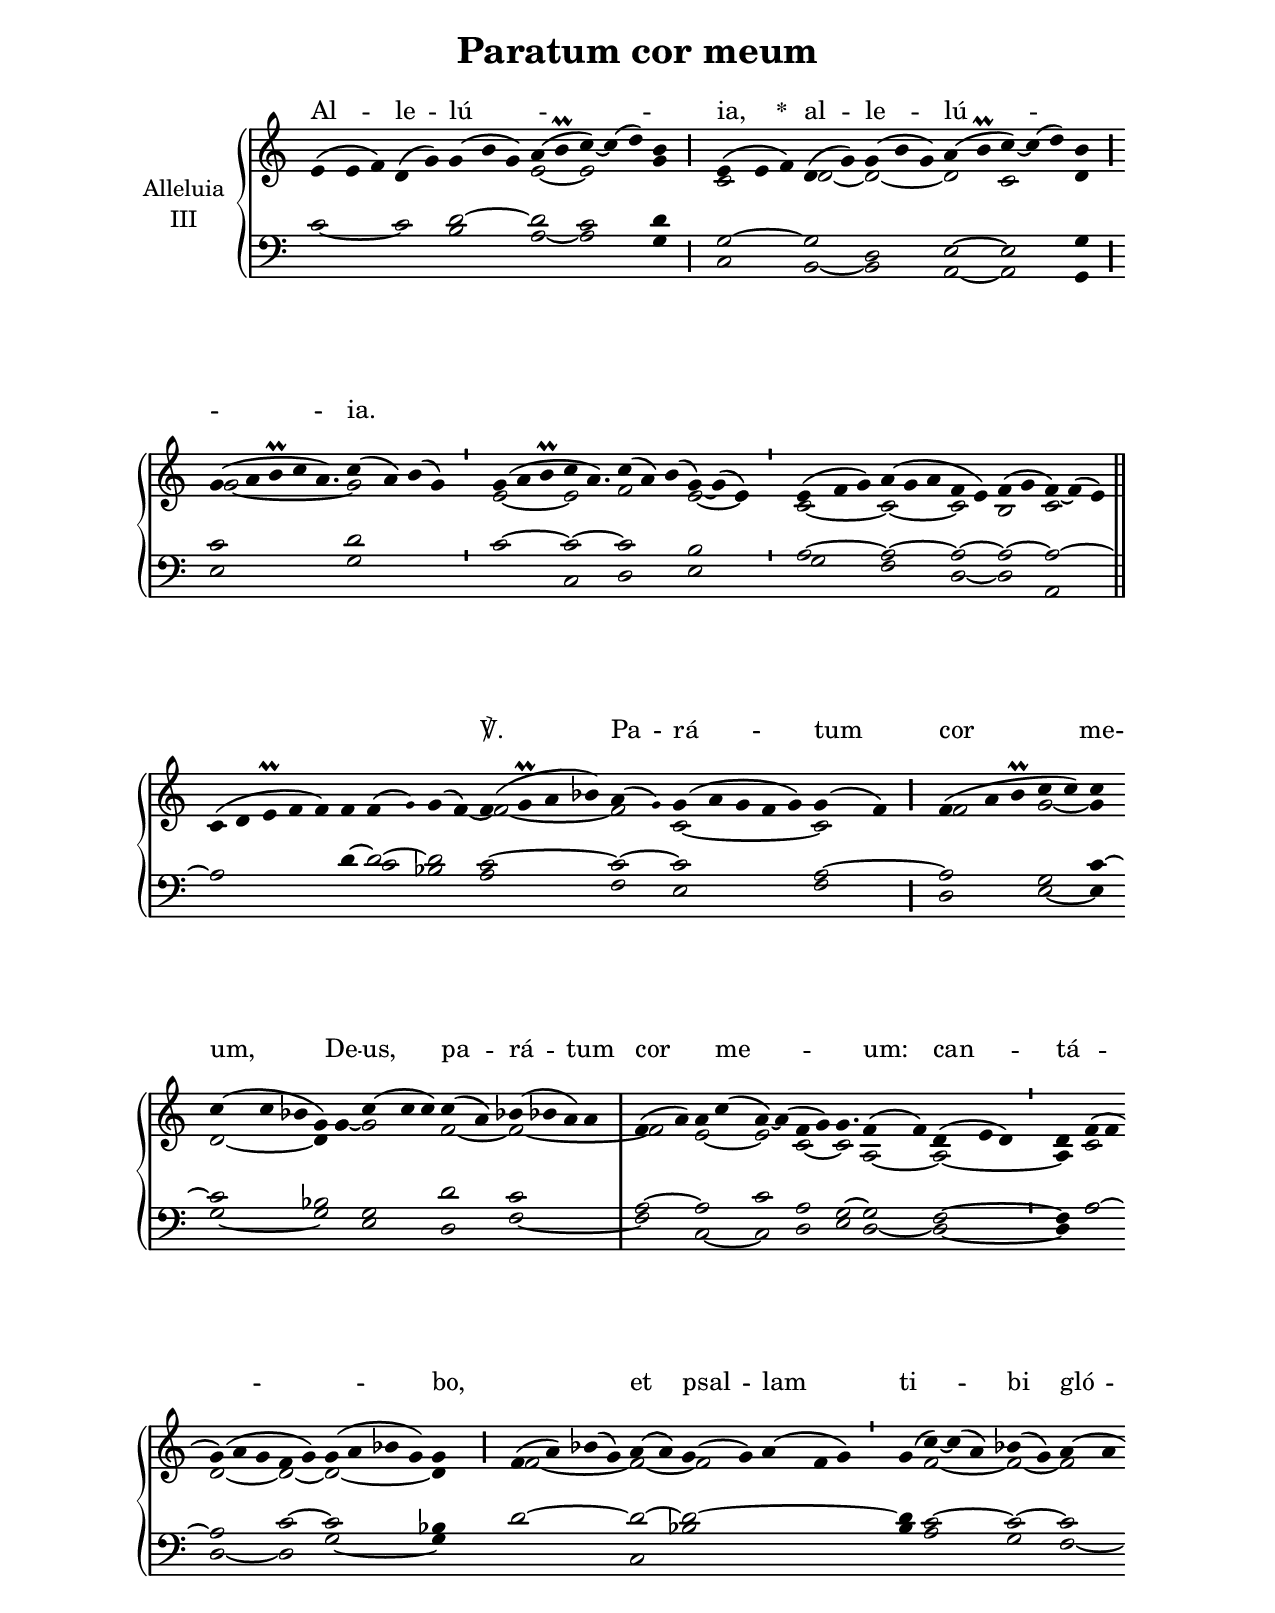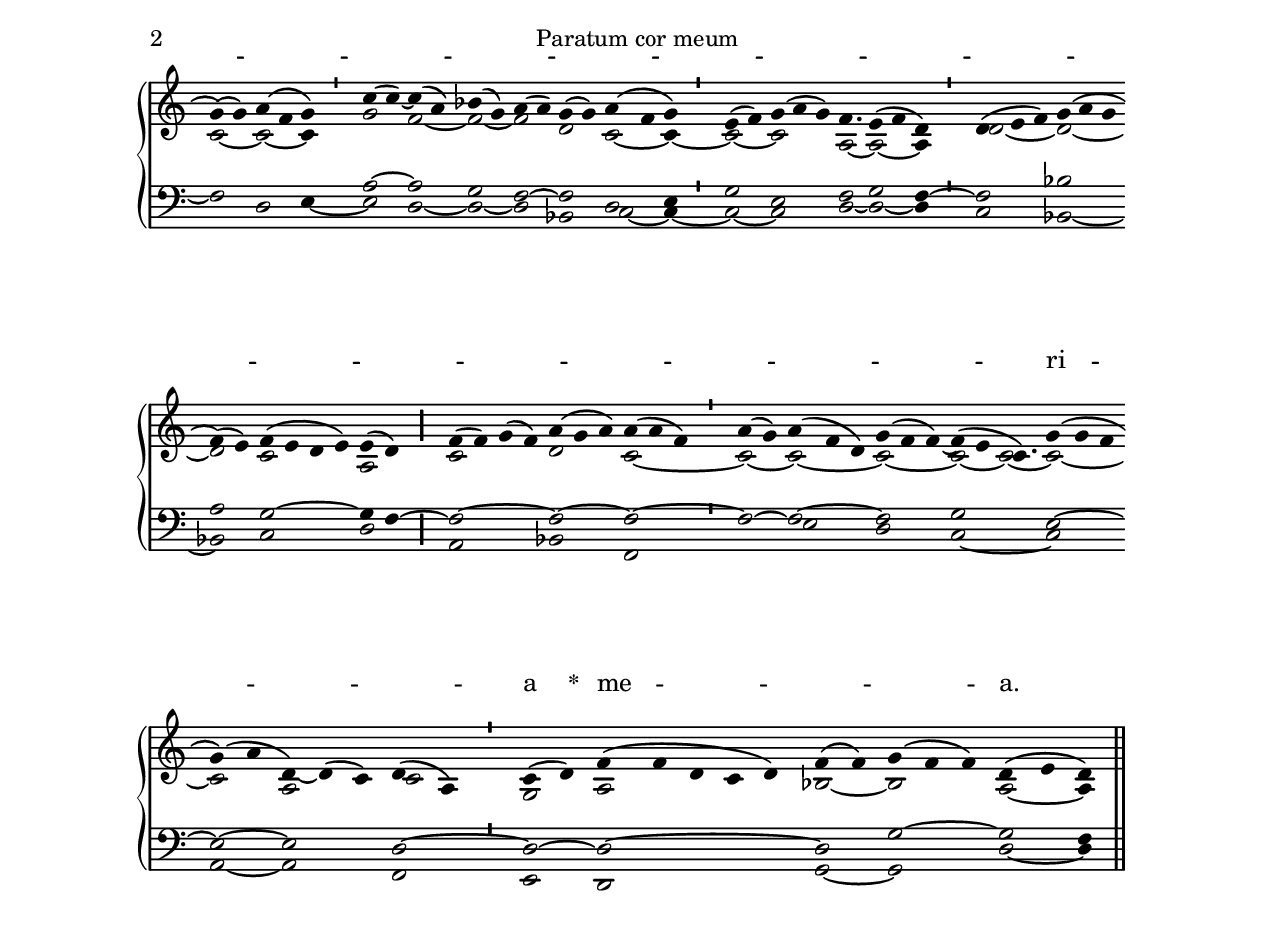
\version "2.18"
\include "gregorian.ly"
\include "noh2.ily"


%Page reference: page ii.240
%(volume.page)

global = {
 \key d \dorian
 \cadenzaOn 
}

\header {
  title = \markup \center-column {"Paratum cor meum" \vspace #1 }
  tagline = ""
  composer = ""
}

\paper {
 #(include-special-characters)
  oddHeaderMarkup = \markup \fill-line {
    \line {}
    \center-column {
      \on-the-fly #first-page     " "
      \on-the-fly #not-first-page "Paratum cor meum"
    }
    \line { \on-the-fly #print-page-number-check-first \fromproperty #'page:page-number-string }
  }
  evenHeaderMarkup = \markup \fill-line {
    \line { \on-the-fly #print-page-number-check-first \fromproperty #'page:page-number-string }
    \center-column { "Paratum cor meum" }
    \line {}
  }
}

chantText = \lyricmode {
Al -- le -- lú -- _ _ ia, 
\set stanza = " * " 
al -- le -- lú -- _ _ ia. 
_ _ _ _ _ _ _ _ _ _ _ ℣. 
Pa -- rá -- tum cor me -- um, De -- us, 
pa -- rá -- tum cor _ me -- _ um: 
can -- tá -- _ _ bo, _ _ et psal -- lam ti -- bi 
gló -- _ _ _ _ _ _ _ _ _ _ _ _ _ _ _ _ _ _ _ _ _ ri -- _ a 
\set stanza = " * " 
me -- _ _ a. _ _ _ _ _ _ _ _ _ _ _ _ _ }

chantMusic = {
\tieDown   e'4 ( e'4 f'4) d'4 ( g'4) g'4 ( b'4 g'4) a'4 ( b'\prall c''4) ~ c''4 ( d''4) b'4 \divisioMaior
 e'4 ( e'4 f'4) d'4 ( g'4) g'4 ( b'4 g'4) a'4 ( b'\prall c''4) ~ c''4 ( d''4) b'4 \divisioMaior \forceBreak

 g'4 ( a'4 b'\prall c''4 a'4.) c''4 ( a'4) b'4 ( g'4) \divisioMinima
 g'4 ( a'4 b'\prall c''4 a'4.) c''4 ( a'4) b'4 ( g'4) ~ g'4 ( e'4) \divisioMinima
 e'4 ( f'4 g'4) a'4 ( g'4 a'4 f'4 e'4) f'4 ( g'4 f'4) ~ f'4 ( e'4) \finalis \forceBreak

 c'4 ( d'4 e'\prall f'4 f'4) f'4 f'4 ( \once \tweak #'font-size #-4 g' ) g'4 ( f'4)  f'4 ( g'\prall a'4 bes'4) a'4 ( \once \tweak #'font-size #-4 g' ) g'4 ( a'4 g'4 f'4 g'4) g'4 ( f'4) \divisioMaior
 f'4 ( a'4 b'\prall c''4 c''4) c''4 \forceBreak
  c''4 ( c''4 bes'4 g'4) g'4 c''4 ( c''4 c''4)  c''4 ( a'4) bes'4 ( bes'4 a'4) a'4 \divisioMaxima
 f'4 ( a'4) a'4 c''4 ( a'4) ~ a'4 ( f'4 g'4) g'4. f'4 ( f'4) d'4 ( e'4 d'4) \divisioMinima
 d'4 f'4 ( f'4 \forceBreak
) g'4 ( a'4 g'4 f'4 g'4)  g'4 ( a'4 bes'4 g'4) g'4 \divisioMaior
  f'4 ( a'4) bes'4 ( g'4) a'4 ( a'4) g'4 ( g'4) a'4 ( f'4 g'4) \divisioMinima
  g'4 ( c''4) ~ c''4 ( a'4) bes'4 ( g'4) a'4 ( a'4 \forceBreak
) g'4 ( g'4) a'4 ( f'4 g'4) \divisioMinima
  c''4 ( c''4) ~ c''4 ( a'4) bes'4 ( g'4) a'4 ( a'4) g'4 ( g'4) a'4 ( f'4 g'4) \divisioMinima
 e'4 ( f'4) g'4 ( a'4 g'4) f'4. e'4 ( f'4 d'4) \divisioMinima
 d'4 ( e'4 f'4) g'4 ( a'4 g'4 \forceBreak
) f'4 ( e'4) f'4 ( e'4 d'4 e'4) e'4 ( d'4) \divisioMaior
 f'4 ( f'4) g'4 ( f'4) a'4 ( g'4 a'4) a'4 ( a'4 f'4) \divisioMinima
 a'4 ( g'4) a'4 ( f'4 d'4) g'4 ( f'4 f'4) ~ f'4 ( e'4 c'4.) g'4 ( g'4 f'4 \forceBreak
) g'4 ( a'4 d'4) ~ d'4 ( c'4) d'4 ( a4) \divisioMinima
 c'4 ( d'4) f'4 ( f'4 d'4 c'4 d'4) f'4 ( f'4) g'4 ( f'4 f'4) d'4 ( e'4 d'4) \finalis

}

altoMusic = {
r2*8/2 e'2 ~ e'2*3/2 g'4 \divisioMaior
c'2*3/2 d'2 ~ d'2*3/2 ~ d'2 c'2*3/2 d'4 \divisioMaior
g'2*11/4 ~ g'2*4/2 \divisioMinima
e'2*3/2 ~ e'2*5/4 f'2*3/2 e'2 ~ e'4 \divisioMinima
c'2*3/2 ~ c'2*3/2 ~ c'2 b2 c'2*3/2 \finalis
r2*9/2 f'4 ~ f'2*4/2 ~ f'2 c'2*5/2 ~ c'2 \divisioMaior
f'2*3/2 g'2 ~ g'4 d'2*3/2 ~ d'4 g'4 ~ g'2*3/2 f'2 ~ f'2*4/2 ~ \divisioMaxima
f'2 e'2 ~ e'2 c'2 ~ c'2*3/4 a2 ~ a2*3/2 ~ \divisioMinima
a4 c'2 d'2*3/2 ~ d'2 ~ d'2*4/2 ~ d'4 f'2*4/2 ~ f'2 ~ f'2*5/2 r4 f'2*3/2 ~ f'2 ~ f'2 c'2 ~ c'2 ~ c'4 g'2 f'2 ~ f'2 ~ f'2 d'2 c'2 ~ c'4 ~ \divisioMinima
c'2 ~ c'2*3/2 a2*3/4 ~ a2 ~ a4 \divisioMinima
d'2*3/2 ~ d'2*3/2 ~ d'2 c'2*4/2 a2 \divisioMaior
c'2*4/2 d'2*3/2 c'2*3/2 ~ \divisioMinima
c'2 ~ c'2*3/2 ~ c'2*3/2 ~ c'2 ~ c'2*3/4 ~ c'2*3/2 ~ c'2 a2*3/2 c'2 \divisioMinima
g2 a2*5/2 bes2 ~ bes2*3/2 a2 ~ a4 \finalis
}

tenorMusic = {
r2*5/2 d'2*3/2 ~ d'2 c'2*3/2 d'4 \divisioMaior
g2*3/2 ~ g2 d2*3/2 e2 ~ e2*3/2 g4 \divisioMaior
c'2*11/4 d'2*4/2 \divisioMinima
c'2*3/2 ~ c'2*5/4 ~ c'2*3/2 b2*3/2 \divisioMinima
a2*3/2 ~ a2*3/2 ~ a2 ~ a2 ~ a2*3/2 ~ \finalis
a2*5/2 d'4 ~ d'2 ~ d'2 c'2*4/2 ~ c'2 ~ c'2*5/2 a2 ~ \divisioMaior
a2*3/2 g2 c'4 ~ c'2*3/2 bes2 g2*3/2 d'2 c'2*4/2 \divisioMaxima
a2 ~ a2 c'2 a2 g2*3/4 ~ g2 f2*3/2 ~ \divisioMinima
f4 a2 ~ a2*3/2 c'2 ~ c'2*4/2 bes4 d'2*4/2 ~ d'2 ~ d'2*5/2 ~ d'4 c'2*3/2 ~ c'2 ~ c'2 r2*5/2 a2 ~ a2 g2 f2 ~ f2 d2 e4 \divisioMinima
g2 e2*3/2 f2*3/4 g2 f4 ~ \divisioMinima
f2*3/2 bes2*3/2 a2 g2*4/2 ~ g4 f4 ~ \divisioMaior
f2*4/2 ~ f2*3/2 ~ f2*3/2 ~ \divisioMinima
f2 ~ f2*3/2 ~ f2*3/2 g2*7/4 e2*3/2 ~ e2 ~ e2*3/2 d2 ~ \divisioMinima
d2 ~ d2*5/2 ~ d2 g2*3/2 ~ g2 f4 \finalis
}

bassMusic = {
c'2*3/2 ~ c'2 b2*3/2 a2 ~ a2*3/2 g4 \divisioMaior
c2*3/2 b,2 ~ b,2*3/2 a,2 ~ a,2*3/2 g,4 \divisioMaior
e2*11/4 g2*4/2 \divisioMinima
r2*3/2 c2*5/4 d2*3/2 e2*3/2 \divisioMinima
g2*3/2 f2*3/2 d2 ~ d2 a,2*3/2 \finalis
r2*6/2 c'2 bes2 a2*4/2 f2 e2*5/2 f2 \divisioMaior
d2*3/2 e2 ~ e4 g2*3/2 ~ g2 e2*3/2 d2 f2*4/2 ~ \divisioMaxima
f2 c2 ~ c2 d2 e2*3/4 d2 ~ d2*3/2 ~ \divisioMinima
d4 a2 d2*3/2 ~ d2 g2*4/2 ~ g4 r2*4/2 c2 bes2*5/2 b4 a2*3/2 g2 f2 ~ f2 d2 e4 ~ e2 d2 ~ d2 ~ d2 bes,2 c2 ~ c4 ~ \divisioMinima
c2 ~ c2*3/2 d2*3/4 ~ d2 ~ d4 \divisioMinima
c2*3/2 bes,2*3/2 ~ bes,2 c2*4/2 d2 \divisioMaior
a,2*4/2 bes,2*3/2 f,2*3/2 \divisioMinima
r2 e2*3/2 d2*3/2 c2*7/4 ~ c2*3/2 a,2 ~ a,2*3/2 f,2 \divisioMinima
e,2 d,2*5/2 g,2 ~ g,2*3/2 d2 ~ d4 \finalis
}

voiceLines = {
\voiceLineStyle


}

\score{
  <<
    \new GrandStaff <<
      \set GrandStaff.autoBeaming = ##f
      \set GrandStaff.instrumentName = \markup \center-column {
        "Alleluia"
        "III"
      }
      \new Staff = up <<
        \new Voice = "chant" {
          \voiceOne \global \chantMusic
        }
        \new Voice {
          \voiceTwo \global \altoMusic
        }
      >>

      \new Staff = down <<
        \clef bass
        \new Voice {
          \voiceOne \global \tenorMusic
        }
        \new Voice {
          \voiceTwo \global \bassMusic
        }
	\new Voice {
        \voiceThree \global \voiceLines
        }
      >>
    >>
    \new Lyrics \lyricsto chant {
      \chantText
    }
  >>
  \layout{
  }
  \midi{
    \tempo 4 = 125
  }
}
